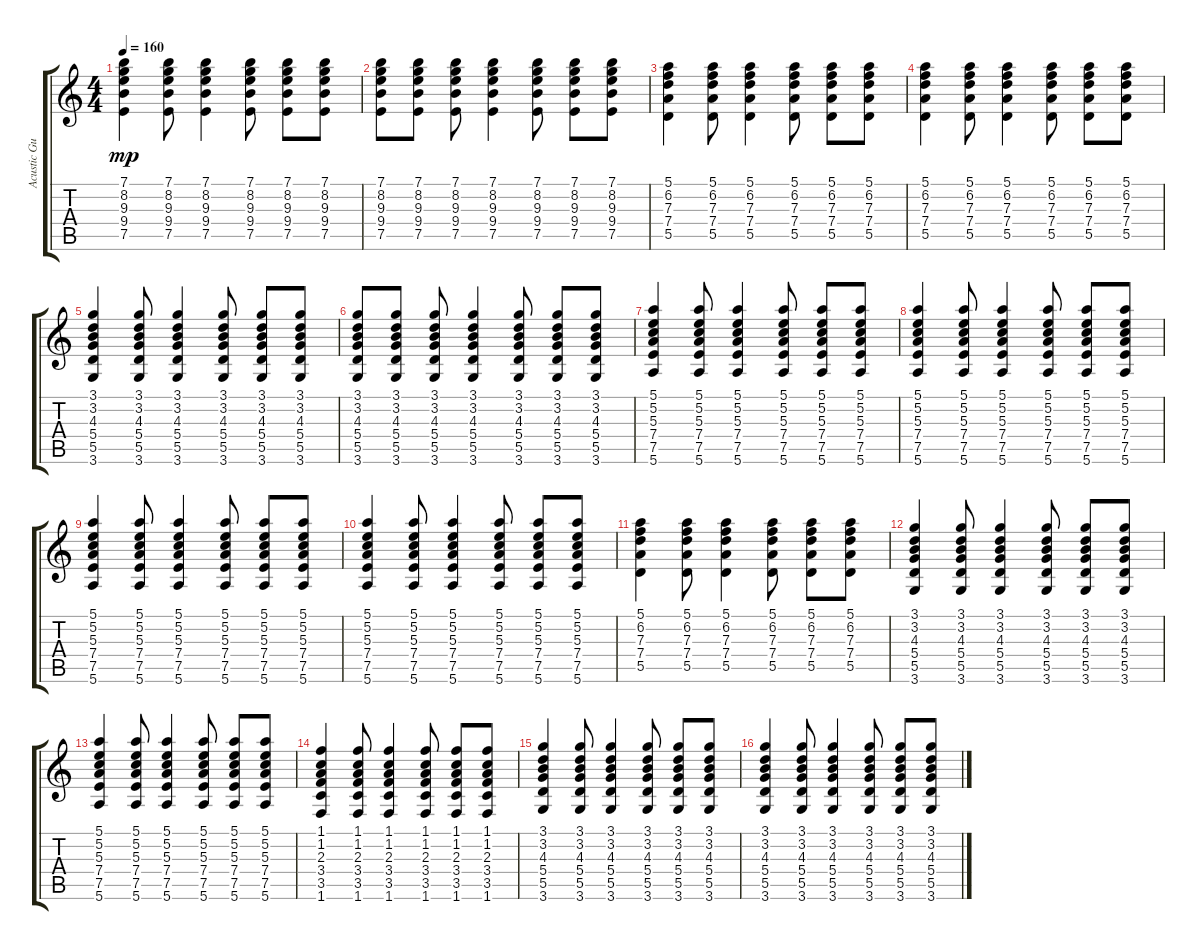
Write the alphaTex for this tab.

\track ("Acustic Guitar - Copy" "Acustic Gu") {instrument acousticguitarsteel}
\staff {score tabs}
\tuning (E4 B3 G3 D3 A2 E2) {hide}
\ts (4 4)
\tempo 160
\clef g2
\ks c
(7.1 8.2 9.3 9.4 7.5).4{dy mp} (7.1 8.2 9.3 9.4 7.5).8 (7.1 8.2 9.3 9.4 7.5).4 (7.1 8.2 9.3 9.4 7.5).8 (7.1 8.2 9.3 9.4 7.5).8 (7.1 8.2 9.3 9.4 7.5).8 |
(7.1 8.2 9.3 9.4 7.5).8 (7.1 8.2 9.3 9.4 7.5).8 (7.1 8.2 9.3 9.4 7.5).8 (7.1 8.2 9.3 9.4 7.5).4 (7.1 8.2 9.3 9.4 7.5).8 (7.1 8.2 9.3 9.4 7.5).8 (7.1 8.2 9.3 9.4 7.5).8 |
(5.1 6.2 7.3 7.4 5.5).4 (5.1 6.2 7.3 7.4 5.5).8 (5.1 6.2 7.3 7.4 5.5).4 (5.1 6.2 7.3 7.4 5.5).8 (5.1 6.2 7.3 7.4 5.5).8 (5.1 6.2 7.3 7.4 5.5).8 |
(5.1 6.2 7.3 7.4 5.5).4 (5.1 6.2 7.3 7.4 5.5).8 (5.1 6.2 7.3 7.4 5.5).4 (5.1 6.2 7.3 7.4 5.5).8 (5.1 6.2 7.3 7.4 5.5).8 (5.1 6.2 7.3 7.4 5.5).8 |
(3.1 3.2 4.3 5.4 5.5 3.6).4 (3.1 3.2 4.3 5.4 5.5 3.6).8 (3.1 3.2 4.3 5.4 5.5 3.6).4 (3.1 3.2 4.3 5.4 5.5 3.6).8 (3.1 3.2 4.3 5.4 5.5 3.6).8 (3.1 3.2 4.3 5.4 5.5 3.6).8 |
(3.1 3.2 4.3 5.4 5.5 3.6).8 (3.1 3.2 4.3 5.4 5.5 3.6).8 (3.1 3.2 4.3 5.4 5.5 3.6).8 (3.1 3.2 4.3 5.4 5.5 3.6).4 (3.1 3.2 4.3 5.4 5.5 3.6).8 (3.1 3.2 4.3 5.4 5.5 3.6).8 (3.1 3.2 4.3 5.4 5.5 3.6).8 |
(5.1 5.2 5.3 7.4 7.5 5.6).4 (5.1 5.2 5.3 7.4 7.5 5.6).8 (5.1 5.2 5.3 7.4 7.5 5.6).4 (5.1 5.2 5.3 7.4 7.5 5.6).8 (5.1 5.2 5.3 7.4 7.5 5.6).8 (5.1 5.2 5.3 7.4 7.5 5.6).8 |
(5.1 5.2 5.3 7.4 7.5 5.6).4 (5.1 5.2 5.3 7.4 7.5 5.6).8 (5.1 5.2 5.3 7.4 7.5 5.6).4 (5.1 5.2 5.3 7.4 7.5 5.6).8 (5.1 5.2 5.3 7.4 7.5 5.6).8 (5.1 5.2 5.3 7.4 7.5 5.6).8 |
(5.1 5.2 5.3 7.4 7.5 5.6).4 (5.1 5.2 5.3 7.4 7.5 5.6).8 (5.1 5.2 5.3 7.4 7.5 5.6).4 (5.1 5.2 5.3 7.4 7.5 5.6).8 (5.1 5.2 5.3 7.4 7.5 5.6).8 (5.1 5.2 5.3 7.4 7.5 5.6).8 |
(5.1 5.2 5.3 7.4 7.5 5.6).4 (5.1 5.2 5.3 7.4 7.5 5.6).8 (5.1 5.2 5.3 7.4 7.5 5.6).4 (5.1 5.2 5.3 7.4 7.5 5.6).8 (5.1 5.2 5.3 7.4 7.5 5.6).8 (5.1 5.2 5.3 7.4 7.5 5.6).8 |
(5.1 6.2 7.3 7.4 5.5).4 (5.1 6.2 7.3 7.4 5.5).8 (5.1 6.2 7.3 7.4 5.5).4 (5.1 6.2 7.3 7.4 5.5).8 (5.1 6.2 7.3 7.4 5.5).8 (5.1 6.2 7.3 7.4 5.5).8 |
(3.1 3.2 4.3 5.4 5.5 3.6).4 (3.1 3.2 4.3 5.4 5.5 3.6).8 (3.1 3.2 4.3 5.4 5.5 3.6).4 (3.1 3.2 4.3 5.4 5.5 3.6).8 (3.1 3.2 4.3 5.4 5.5 3.6).8 (3.1 3.2 4.3 5.4 5.5 3.6).8 |
(5.1 5.2 5.3 7.4 7.5 5.6).4 (5.1 5.2 5.3 7.4 7.5 5.6).8 (5.1 5.2 5.3 7.4 7.5 5.6).4 (5.1 5.2 5.3 7.4 7.5 5.6).8 (5.1 5.2 5.3 7.4 7.5 5.6).8 (5.1 5.2 5.3 7.4 7.5 5.6).8 |
(1.1 1.2 2.3 3.4 3.5 1.6).4 (1.1 1.2 2.3 3.4 3.5 1.6).8 (1.1 1.2 2.3 3.4 3.5 1.6).4 (1.1 1.2 2.3 3.4 3.5 1.6).8 (1.1 1.2 2.3 3.4 3.5 1.6).8 (1.1 1.2 2.3 3.4 3.5 1.6).8 |
(3.1 3.2 4.3 5.4 5.5 3.6).4 (3.1 3.2 4.3 5.4 5.5 3.6).8 (3.1 3.2 4.3 5.4 5.5 3.6).4 (3.1 3.2 4.3 5.4 5.5 3.6).8 (3.1 3.2 4.3 5.4 5.5 3.6).8 (3.1 3.2 4.3 5.4 5.5 3.6).8 |
(3.1 3.2 4.3 5.4 5.5 3.6).4 (3.1 3.2 4.3 5.4 5.5 3.6).8 (3.1 3.2 4.3 5.4 5.5 3.6).4 (3.1 3.2 4.3 5.4 5.5 3.6).8 (3.1 3.2 4.3 5.4 5.5 3.6).8 (3.1 3.2 4.3 5.4 5.5 3.6).8
